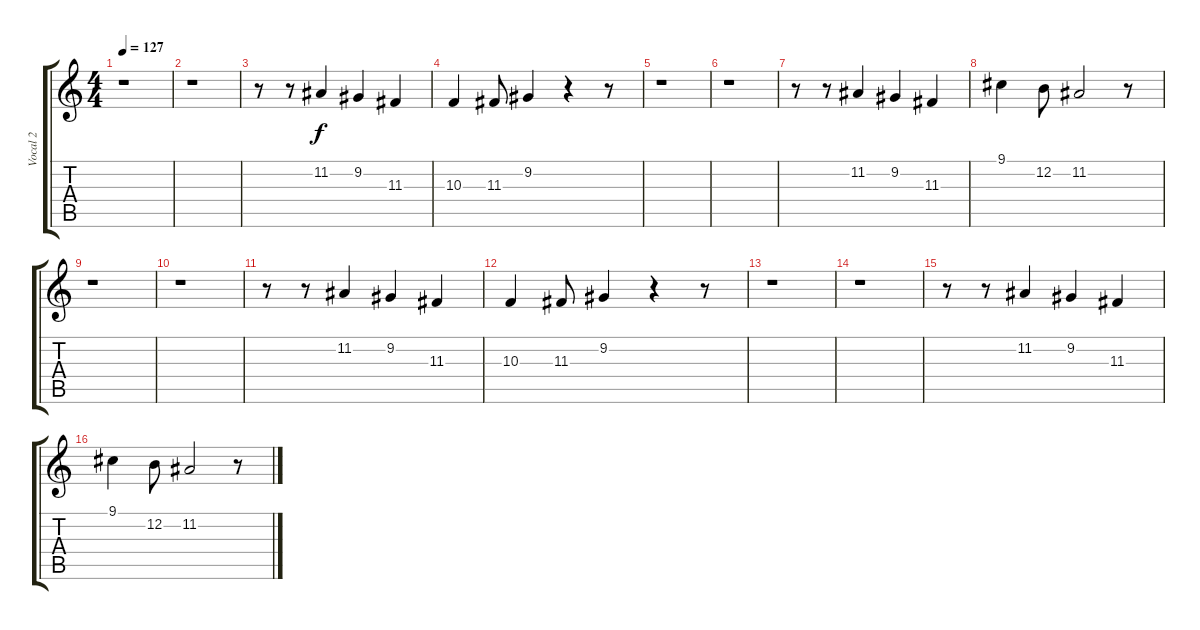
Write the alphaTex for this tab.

\track ("Vocal 2" "Vocal 2") {instrument pad7halo}
\staff {score tabs}
\tuning (E4 B3 G3 D3 A2 E2) {hide}
\ts (4 4)
\tempo 127
\clef g2
\ks c
r.1{dy f} |
r.1 |
r.8 r.8 11.2.4 9.2.4 11.3.4 |
10.3.4 11.3.8 9.2.4 r.4 r.8 |
r.1 |
r.1 |
r.8 r.8 11.2.4 9.2.4 11.3.4 |
9.1.4 12.2.8 11.2.2 r.8 |
r.1 |
r.1 |
r.8 r.8 11.2.4 9.2.4 11.3.4 |
10.3.4 11.3.8 9.2.4 r.4 r.8 |
r.1 |
r.1 |
r.8 r.8 11.2.4 9.2.4 11.3.4 |
9.1.4 12.2.8 11.2.2 r.8
